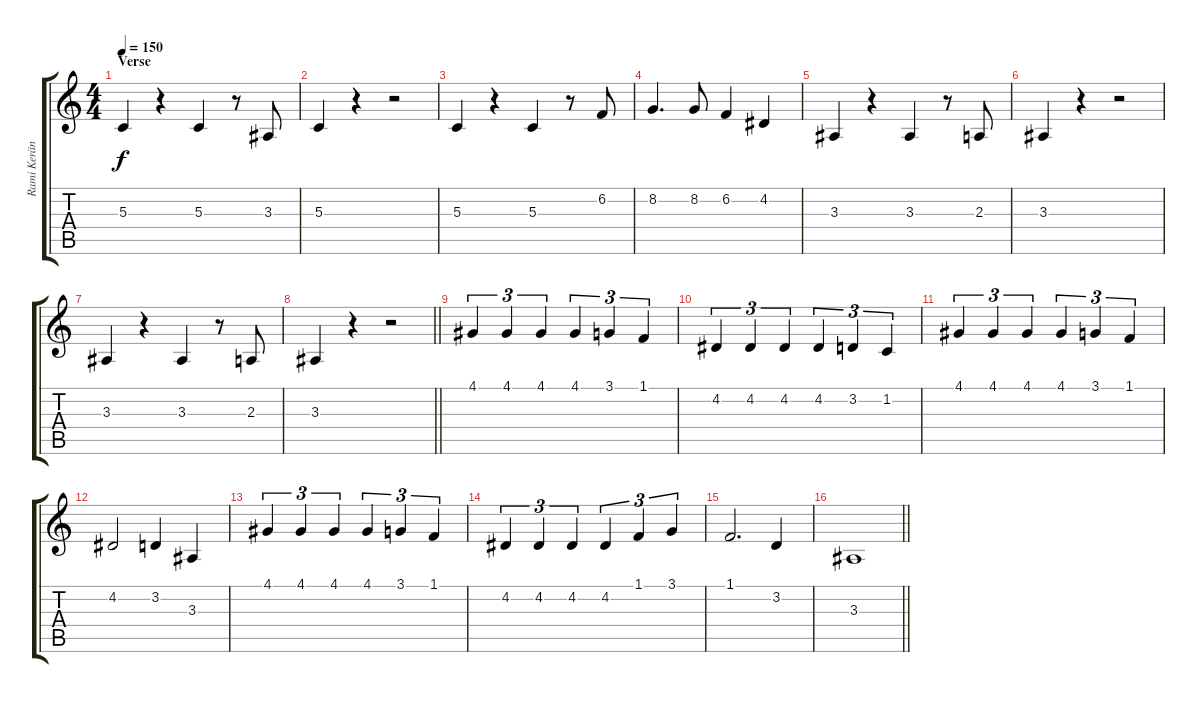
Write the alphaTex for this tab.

\track ("Rami Keränen" "Rami Kerän") {instrument lead6voice}
\staff {score tabs}
\tuning (E4 B3 G3 D3 A2 E2) {hide}
\ts (4 4)
\section ("" "Verse")
\tempo 150
\clef g2
\ks c
5.3.4{dy f} r.4 5.3.4 r.8 3.3.8 |
5.3.4 r.4 r.2 |
5.3.4 r.4 5.3.4 r.8 6.2.8 |
8.2.4{d} 8.2.8 6.2.4 4.2.4 |
3.3.4 r.4 3.3.4 r.8 2.3.8 |
3.3.4 r.4 r.2 |
3.3.4 r.4 3.3.4 r.8 2.3.8 |
\barLineRight lightlight
3.3.4 r.4 r.2 |
\section ("" "")
4.1.4{tu (3 2)} 4.1.4{tu (3 2)} 4.1.4{tu (3 2)} 4.1.4{tu (3 2)} 3.1.4{tu (3 2)} 1.1.4{tu (3 2)} |
4.2.4{tu (3 2)} 4.2.4{tu (3 2)} 4.2.4{tu (3 2)} 4.2.4{tu (3 2)} 3.2.4{tu (3 2)} 1.2.4{tu (3 2)} |
4.1.4{tu (3 2)} 4.1.4{tu (3 2)} 4.1.4{tu (3 2)} 4.1.4{tu (3 2)} 3.1.4{tu (3 2)} 1.1.4{tu (3 2)} |
4.2.2 3.2.4 3.3.4 |
4.1.4{tu (3 2)} 4.1.4{tu (3 2)} 4.1.4{tu (3 2)} 4.1.4{tu (3 2)} 3.1.4{tu (3 2)} 1.1.4{tu (3 2)} |
4.2.4{tu (3 2)} 4.2.4{tu (3 2)} 4.2.4{tu (3 2)} 4.2.4{tu (3 2)} 1.1.4{tu (3 2)} 3.1.4{tu (3 2)} |
1.1.2{d} 3.2.4 |
\barLineRight lightlight
3.3.1
